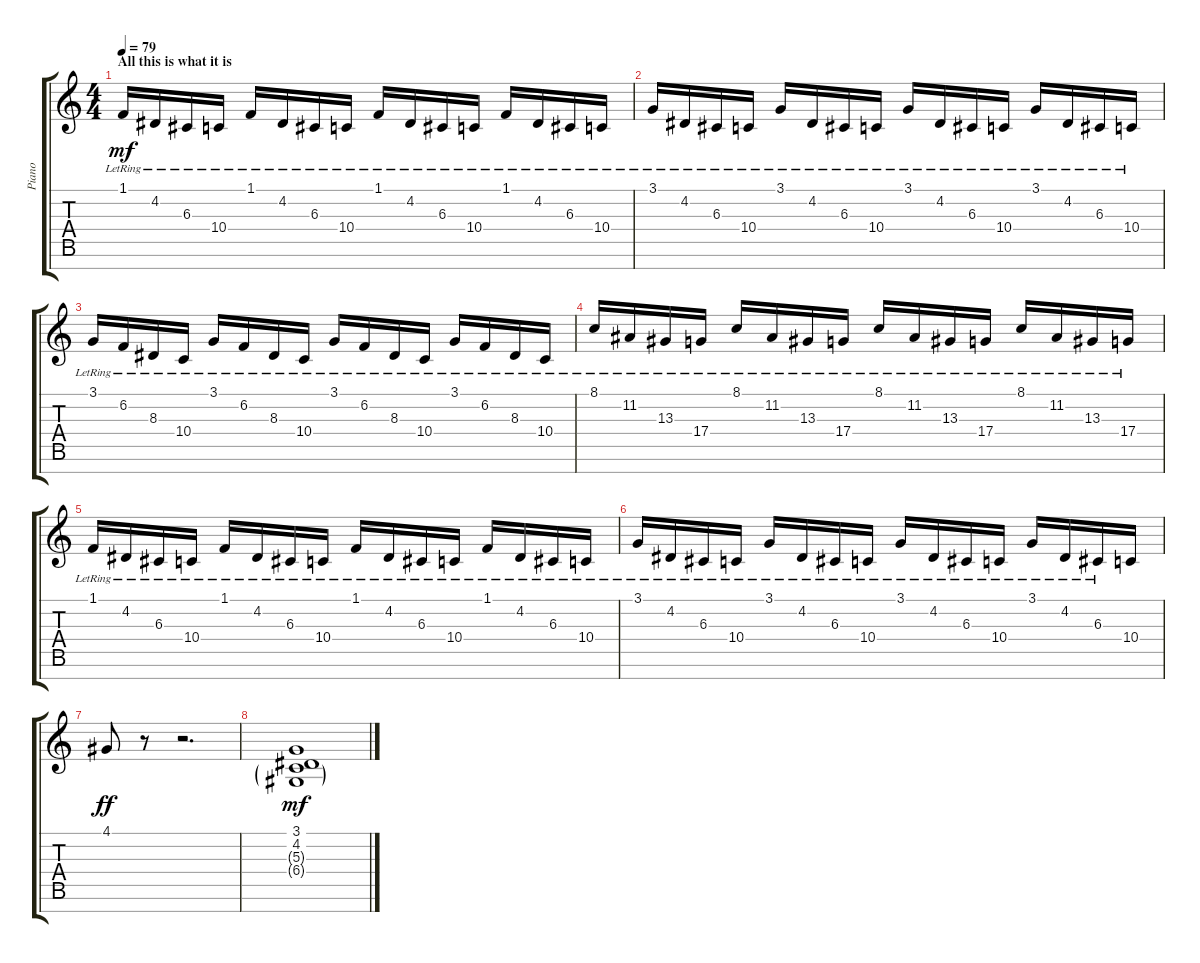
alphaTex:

\track ("Piano" "Piano") {instrument acousticgrandpiano}
\staff {score tabs}
\tuning (E4 B3 G3 D3 A2 E2 B1) {hide}
\ts (4 4)
\section ("" "All this is what it is")
\tempo 79
\clef g2
\ks c
1.1{lr}.16{dy mf} 4.2{lr}.16 6.3{lr}.16 10.4{lr}.16 1.1{lr}.16 4.2{lr}.16 6.3{lr}.16 10.4{lr}.16 1.1{lr}.16 4.2{lr}.16 6.3{lr}.16 10.4{lr}.16 1.1{lr}.16 4.2{lr}.16 6.3{lr}.16 10.4{lr}.16 |
3.1{lr}.16 4.2{lr}.16 6.3{lr}.16 10.4{lr}.16 3.1{lr}.16 4.2{lr}.16 6.3{lr}.16 10.4{lr}.16 3.1{lr}.16 4.2{lr}.16 6.3{lr}.16 10.4{lr}.16 3.1{lr}.16 4.2{lr}.16 6.3{lr}.16 10.4{lr}.16 |
3.1{lr}.16 6.2{lr}.16 8.3{lr}.16 10.4{lr}.16 3.1{lr}.16 6.2{lr}.16 8.3{lr}.16 10.4{lr}.16 3.1{lr}.16 6.2{lr}.16 8.3{lr}.16 10.4{lr}.16 3.1{lr}.16 6.2{lr}.16 8.3{lr}.16 10.4{lr}.16 |
8.1{lr}.16 11.2{lr}.16 13.3{lr}.16 17.4{lr}.16 8.1{lr}.16 11.2{lr}.16 13.3{lr}.16 17.4{lr}.16 8.1{lr}.16 11.2{lr}.16 13.3{lr}.16 17.4{lr}.16 8.1{lr}.16 11.2{lr}.16 13.3{lr}.16 17.4{lr}.16 |
1.1{lr}.16 4.2{lr}.16 6.3{lr}.16 10.4{lr}.16 1.1{lr}.16 4.2{lr}.16 6.3{lr}.16 10.4{lr}.16 1.1{lr}.16 4.2{lr}.16 6.3{lr}.16 10.4{lr}.16 1.1{lr}.16 4.2{lr}.16 6.3{lr}.16 10.4{lr}.16 |
3.1{lr}.16 4.2{lr}.16 6.3{lr}.16 10.4{lr}.16 3.1{lr}.16 4.2{lr}.16 6.3{lr}.16 10.4{lr}.16 3.1{lr}.16 4.2{lr}.16 6.3{lr}.16 10.4{lr}.16 3.1{lr}.16 4.2{lr}.16 6.3{lr}.16 10.4.16 |
4.1.8{dy ff} r.8 r.2{d} |
(3.1 4.2 5.3{g} 6.4{g}).1{dy mf}
